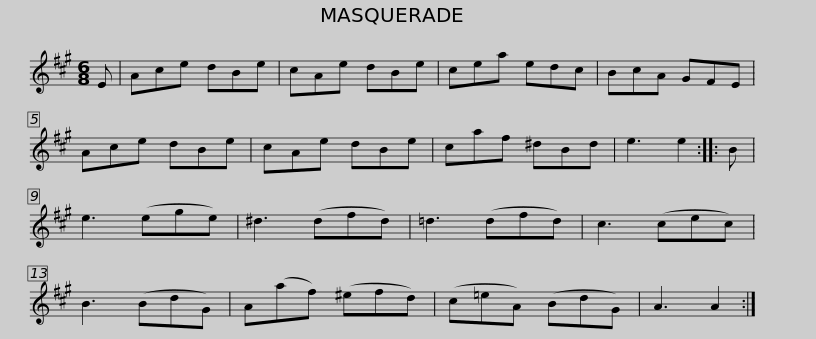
X:1
L:1/8
M:6/8
I:linebreak $
K:A
V:1 treble
V:1
 E | Ace dBe | cAe dBe | cea edc | BcA GFE | %5
 Ace dBe | cAe dBe | caf ^dBd |$ e3 e2 :: B | %10
 e3 (ege) | ^d3 (dfd) | =d3 (dfd) | c3 (cec) | B3 (BdG) | %15
 A(af) (^efd) | (c=eA) (BdG) |$ A3 A2 :| %18
